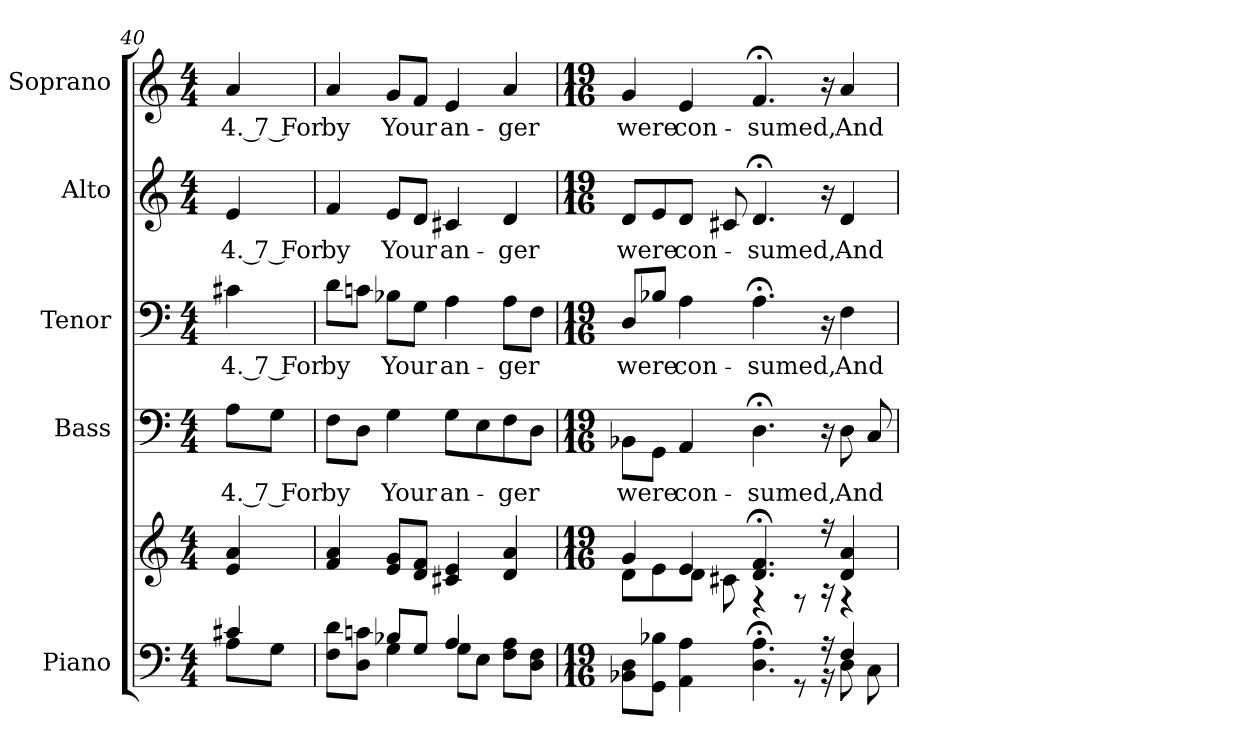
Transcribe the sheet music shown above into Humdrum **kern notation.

**kern	**kern	**kern	**text	**kern	**text	**kern	**text	**kern	**text
*part5	*part5	*part4	*part4	*part3	*part3	*part2	*part2	*part1	*part1
*staff6	*staff5	*staff4	*staff4	*staff3	*staff3	*staff2	*staff2	*staff1	*staff1
*I"Piano	*	*I"Bass	*	*I"Tenor	*	*I"Alto	*	*I"Soprano	*
*I'Pno.	*	*I'B.	*	*I'T.	*	*I'A.	*	*I'S.	*
*clefF4	*clefG2	*clefF4	*	*clefF4	*	*clefG2	*	*clefG2	*
*k[]	*k[]	*k[]	*	*k[]	*	*k[]	*	*k[]	*
*C:	*C:	*C:	*	*C:	*	*C:	*	*C:	*
*M4/4	*M4/4	*M4/4	*	*M4/4	*	*M4/4	*	*M4/4	*
=40	=40	=40	=40	=40	=40	=40	=40	=40	=40
*^	*	*	*	*	*	*	*	*	*
!	!	!	!	!LO:LY:b:color=#000000	!	!	!	!	!	!
!	!	!	!	!	!	!LO:LY:b:color=#000000	!	!	!	!
!	!	!	!	!	!	!	!	!LO:LY:b:color=#000000	!	!
!	!	!	!	!	!	!	!	!	!	!LO:LY:b:color=#000000
4c#Xi/	8Ai\L	4ei/ 4ai	8Ai\L	4. 7 For	4c#Xi\	4. 7 For	4ei/	4. 7 For	4ai/	4. 7 For
.	8Gi\J	.	8Gi\J	.	.	.	.	.	.	.
!!LO:PB:g=z
=41	=41	=41	=41	=41	=41	=41	=41	=41	=41	=41
!	!	!	!	!LO:LY:b:color=#000000	!	!	!	!	!	!
!	!	!	!	!	!	!LO:LY:b:color=#000000	!	!	!	!
!	!	!	!	!	!	!	!	!LO:LY:b:color=#000000	!	!
!	!	!	!	!	!	!	!	!	!	!LO:LY:b:color=#000000
8Fi\ 8diL	4ryy	4fi/ 4ai	8Fi\L	by	8di\L	by	4fi/	by	4ai/	by
8Di\ 8cniJ	.	.	8Di\J	.	8cni\J	.	.	.	.	.
!	!	!	!	!LO:LY:b:color=#000000	!	!	!	!	!	!
!	!	!	!	!	!	!LO:LY:b:color=#000000	!	!	!	!
!	!	!	!	!	!	!	!	!LO:LY:b:color=#000000	!	!
!	!	!	!	!	!	!	!	!	!	!LO:LY:b:color=#000000
8B-Xi/L	4Gi\	8ei/ 8giL	4Gi\	Your	8B-Xi\L	Your	8ei/L	Your	8gi/L	Your
8Gi/J	.	8di/ 8fiJ	.	.	8Gi\J	.	8di/J	.	8fi/J	.
!	!	!	!	!LO:LY:b:color=#000000	!	!	!	!	!	!
!	!	!	!	!	!	!LO:LY:b:color=#000000	!	!	!	!
!	!	!	!	!	!	!	!	!LO:LY:b:color=#000000	!	!
!	!	!	!	!	!	!	!	!	!	!LO:LY:b:color=#000000
4Ai/	8Gi\L	4c#Xi/ 4ei	8Gi\L	an-	4Ai\	an-	4c#Xi/	an-	4ei/	an-
.	8Ei\J	.	8Ei\	.	.	.	.	.	.	.
!	!	!	!	!LO:LY:b:color=#000000	!	!	!	!	!	!
!	!	!	!	!	!	!LO:LY:b:color=#000000	!	!	!	!
!	!	!	!	!	!	!	!	!LO:LY:b:color=#000000	!	!
!	!	!	!	!	!	!	!	!	!	!LO:LY:b:color=#000000
8Fi\ 8AiL	4ryy	4di/ 4ai	8Fi\	-ger	8Ai\L	-ger	4di/	-ger	4ai/	-ger
8Di\ 8FiJ	.	.	8Di\J	.	8Fi\J	.	.	.	.	.
=42	=42	=42	=42	=42	=42	=42	=42	=42	=42	=42
*M19/16	*	*M19/16	*M19/16	*	*M19/16	*	*M19/16	*	*M19/16	*
*	*	*^	*	*	*	*	*	*	*	*
!	!	!	!	!	!LO:LY:b:color=#000000	!	!	!	!	!	!
!	!	!	!	!	!	!	!LO:LY:b:color=#000000	!	!	!	!
!	!	!	!	!	!	!	!	!	!LO:LY:b:color=#000000	!	!
!	!	!	!	!	!	!	!	!	!	!	!LO:LY:b:color=#000000
8BB-Xi\ 8DiL	2ryy	4gi/	8di\L	8BB-Xi\L	were	8Di/L	were	8di/L	were	4gi/	were
8GGi\ 8B-XiJ	.	.	8ei\	8GGi\J	.	8B-Xi/J	.	8ei/	.	.	.
!	!	!	!	!	!LO:LY:b:color=#000000	!	!	!	!	!	!
!	!	!	!	!	!	!	!LO:LY:b:color=#000000	!	!	!	!
!	!	!	!	!	!	!	!	!	!LO:LY:b:color=#000000	!	!
!	!	!	!	!	!	!	!	!	!	!	!LO:LY:b:color=#000000
4AAi\ 4Ai	.	4ei/	8di\J	4AAi/	con-	4Ai\	con-	8di/J	con-	4ei/	con-
.	.	.	8c#Xi\	.	.	.	.	8c#Xi/	.	.	.
!	!	!	!	!	!LO:LY:b:color=#000000	!	!	!	!	!	!
!	!	!	!	!	!	!	!LO:LY:b:color=#000000	!	!	!	!
!	!	!	!	!	!	!	!	!	!LO:LY:b:color=#000000	!	!
!	!	!	!	!	!	!	!	!	!	!	!LO:LY:b:color=#000000
4.Di\; 4.Ai;	4ryy	4.di/; 4.fi;	4r	4.D;i\	-sumed,	4.A;i\	-sumed,	4.d;i/	-sumed,	4.f;i/	-sumed,
.	8r	.	8r	.	.	.	.	.	.	.	.
16r	16r	16r	16r	16r	.	16r	.	16r	.	16r	.
!	!	!	!	!	!LO:LY:b:color=#000000	!	!	!	!	!	!
!	!	!	!	!	!	!	!LO:LY:b:color=#000000	!	!	!	!
!	!	!	!	!	!	!	!	!	!LO:LY:b:color=#000000	!	!
!	!	!	!	!	!	!	!	!	!	!	!LO:LY:b:color=#000000
4Fi/	8Di\	4di/ 4ai	4r	8Di\	And	4Fi\	And	4di/	And	4ai/	And
.	8Ci\	.	.	8Ci/	.	.	.	.	.	.	.
*v	*v	*	*	*	*	*	*	*	*	*	*
*	*v	*v	*	*	*	*	*	*	*	*
=	=	=	=	=	=	=	=	=	=
*-	*-	*-	*-	*-	*-	*-	*-	*-	*-
